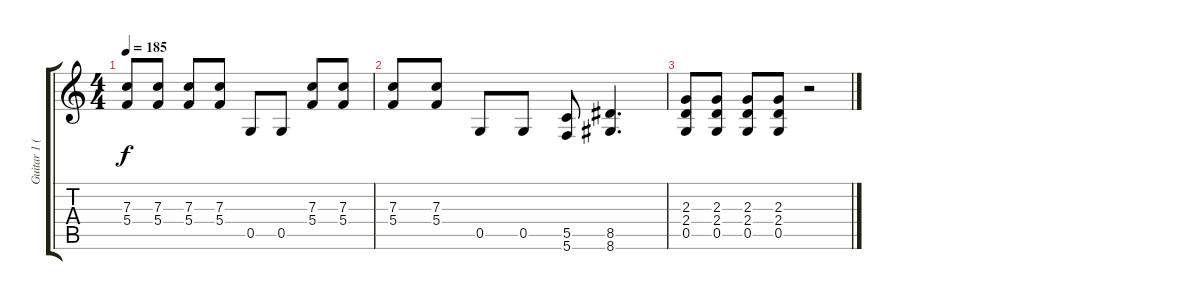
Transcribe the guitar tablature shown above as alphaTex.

\track ("Guitar 1 (Lead)" "Guitar 1 (") {instrument distortionguitar}
\staff {score tabs}
\tuning (D4 A3 F3 C3 G2 C2) {hide}
\ts (4 4)
\tempo 185
\clef g2
\ks c
(7.3 5.4).8{dy f} (7.3 5.4).8 (7.3 5.4).8 (7.3 5.4).8 0.5.8 0.5.8 (7.3 5.4).8 (7.3 5.4).8 |
(7.3 5.4).8 (7.3 5.4).8 0.5.8 0.5.8 (5.5 5.6).8 (8.5 8.6).4{d} |
(2.3 2.4 0.5).8 (2.3 2.4 0.5).8 (2.3 2.4 0.5).8 (2.3 2.4 0.5).8 r.2
